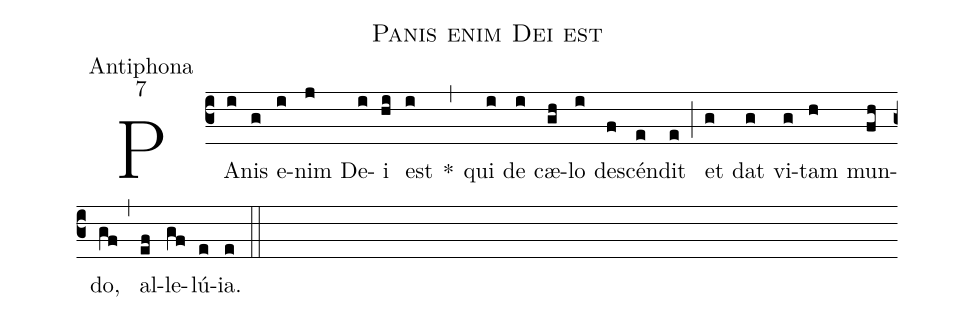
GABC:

name:Panis enim Dei est;
office-part:Antiphona;
mode:7;
%%
(c3) PA(i)nis(g) e(i)nim(j) De(i)i(hi) est(i) *(,) qui(i) de(i) cæ(gh)lo(i) de(f)scén(e)dit(e) (;) et(g) dat(g) vi(g)tam(h) mun(fh)do,(gf) (,) al(ef)le(gf)lú(e)ia.(e) (::)
